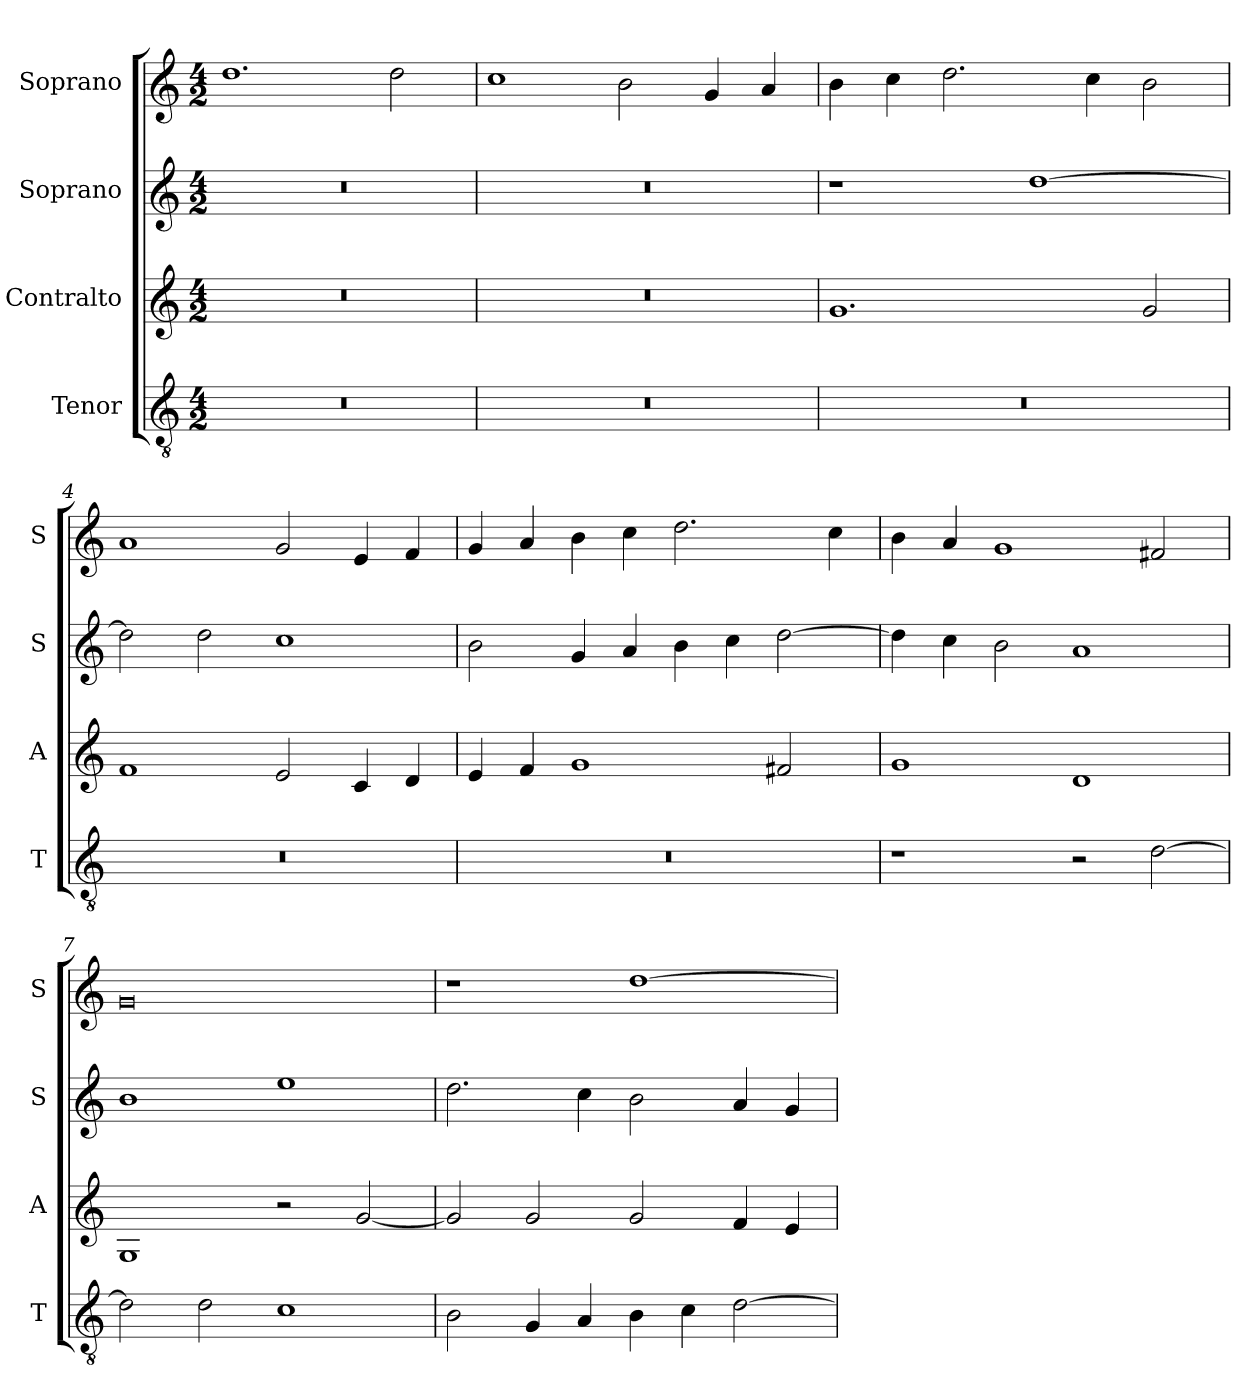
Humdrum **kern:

**kern	**kern	**kern	**kern
*part4	*part3	*part2	*part1
*staff4	*staff3	*staff2	*staff1
*I"Tenor	*I"Contralto	*I"Soprano	*I"Soprano
*I'T	*I'A	*I'S	*I'S
*clefGv2	*clefG2	*clefG2	*clefG2
*k[]	*k[]	*k[]	*k[]
*G:mix	*G:mix	*G:mix	*G:mix
*M4/2	*M4/2	*M4/2	*M4/2
=1	=1	=1	=1
0r	0r	0r	1.dd
.	.	.	2dd
=2	=2	=2	=2
0r	0r	0r	1cc
.	.	.	2b
.	.	.	4g
.	.	.	4a
=3	=3	=3	=3
0r	1.g	1r	4b
.	.	.	4cc
.	.	.	2.dd
.	.	[1dd	.
.	.	.	4cc
.	2g	.	2b
=4	=4	=4	=4
0r	1f	2dd]	1a
.	.	2dd	.
.	2e	1cc	2g
.	4c	.	4e
.	4d	.	4f
=5	=5	=5	=5
0r	4e	2b	4g
.	4f	.	4a
.	1g	4g	4b
.	.	4a	4cc
.	.	4b	2.dd
.	.	4cc	.
.	2f#X	[2dd	.
.	.	.	4cc
=6	=6	=6	=6
1r	1g	4dd]	4b
.	.	4cc	4a
.	.	2b	1g
2r	1d	1a	.
[2d	.	.	2f#X
=7	=7	=7	=7
2d]	1G	1b	0g
2d	.	.	.
1c	2r	1ee	.
.	[2g	.	.
=8	=8	=8	=8
2B	2g]	2.dd	1r
4G	2g	.	.
4A	.	4cc	.
4B	2g	2b	[1dd
4c	.	.	.
[2d	4f	4a	.
.	4e	4g	.
=	=	=	=
*-	*-	*-	*-
